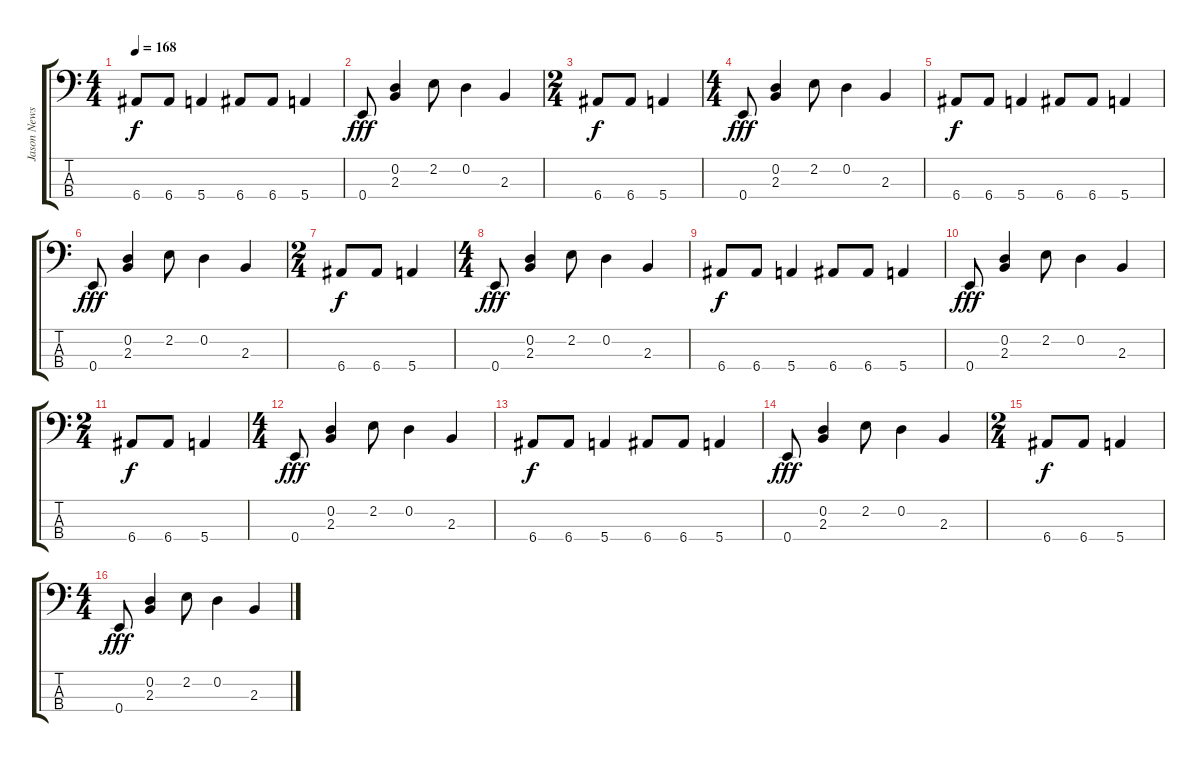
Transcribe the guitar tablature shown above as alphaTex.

\track ("Jason Newsted/Cliff Burton Bass" "Jason News") {instrument electricbasspick}
\staff {score tabs}
\tuning (G2 D2 A1 E1) {hide}
\ts (4 4)
\tempo 168
\clef f4
\ks c
6.4.8{dy f volume 16} 6.4.8 5.4.4 6.4.8 6.4.8 5.4.4 |
0.4.8{dy fff} (0.2 2.3).4 2.2.8 0.2.4 2.3.4 |
\ts (2 4)
6.4.8{dy f} 6.4.8 5.4.4 |
\ts (4 4)
0.4.8{dy fff} (0.2 2.3).4 2.2.8 0.2.4 2.3.4 |
6.4.8{dy f} 6.4.8 5.4.4 6.4.8 6.4.8 5.4.4 |
0.4.8{dy fff} (0.2 2.3).4 2.2.8 0.2.4 2.3.4 |
\ts (2 4)
6.4.8{dy f} 6.4.8 5.4.4 |
\ts (4 4)
0.4.8{dy fff} (0.2 2.3).4 2.2.8 0.2.4 2.3.4 |
6.4.8{dy f} 6.4.8 5.4.4 6.4.8 6.4.8 5.4.4 |
0.4.8{dy fff} (0.2 2.3).4 2.2.8 0.2.4 2.3.4 |
\ts (2 4)
6.4.8{dy f} 6.4.8 5.4.4 |
\ts (4 4)
0.4.8{dy fff} (0.2 2.3).4 2.2.8 0.2.4 2.3.4 |
6.4.8{dy f} 6.4.8 5.4.4 6.4.8 6.4.8 5.4.4 |
0.4.8{dy fff} (0.2 2.3).4 2.2.8 0.2.4 2.3.4 |
\ts (2 4)
6.4.8{dy f} 6.4.8 5.4.4 |
\ts (4 4)
0.4.8{dy fff} (0.2 2.3).4 2.2.8 0.2.4 2.3.4
